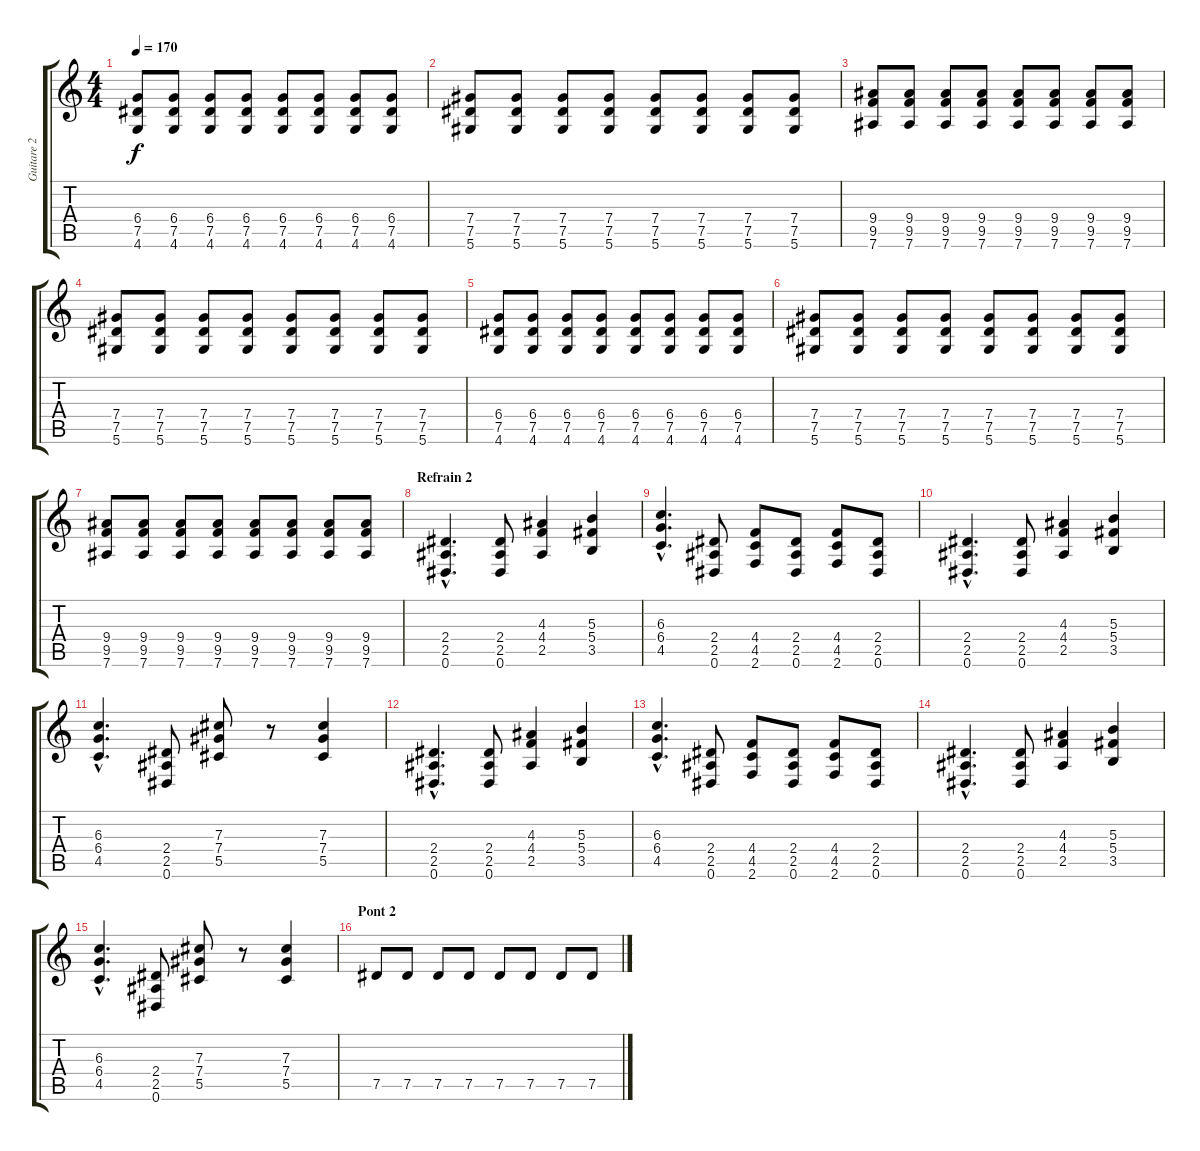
\track ("Guitare 2 - Greig Nori" "Guitare 2 ") {instrument distortionguitar}
\staff {score tabs}
\tuning (Eb4 Bb3 Gb3 Db3 Ab2 Eb2) {hide}
\ts (4 4)
\tempo 170
\clef g2
\ks c
(6.4 7.5 4.6).8{dy f} (6.4 7.5 4.6).8 (6.4 7.5 4.6).8 (6.4 7.5 4.6).8 (6.4 7.5 4.6).8 (6.4 7.5 4.6).8 (6.4 7.5 4.6).8 (6.4 7.5 4.6).8 |
(7.4 7.5 5.6).8 (7.4 7.5 5.6).8 (7.4 7.5 5.6).8 (7.4 7.5 5.6).8 (7.4 7.5 5.6).8 (7.4 7.5 5.6).8 (7.4 7.5 5.6).8 (7.4 7.5 5.6).8 |
(9.4 9.5 7.6).8 (9.4 9.5 7.6).8 (9.4 9.5 7.6).8 (9.4 9.5 7.6).8 (9.4 9.5 7.6).8 (9.4 9.5 7.6).8 (9.4 9.5 7.6).8 (9.4 9.5 7.6).8 |
(7.4 7.5 5.6).8 (7.4 7.5 5.6).8 (7.4 7.5 5.6).8 (7.4 7.5 5.6).8 (7.4 7.5 5.6).8 (7.4 7.5 5.6).8 (7.4 7.5 5.6).8 (7.4 7.5 5.6).8 |
(6.4 7.5 4.6).8 (6.4 7.5 4.6).8 (6.4 7.5 4.6).8 (6.4 7.5 4.6).8 (6.4 7.5 4.6).8 (6.4 7.5 4.6).8 (6.4 7.5 4.6).8 (6.4 7.5 4.6).8 |
(7.4 7.5 5.6).8 (7.4 7.5 5.6).8 (7.4 7.5 5.6).8 (7.4 7.5 5.6).8 (7.4 7.5 5.6).8 (7.4 7.5 5.6).8 (7.4 7.5 5.6).8 (7.4 7.5 5.6).8 |
(9.4 9.5 7.6).8 (9.4 9.5 7.6).8 (9.4 9.5 7.6).8 (9.4 9.5 7.6).8 (9.4 9.5 7.6).8 (9.4 9.5 7.6).8 (9.4 9.5 7.6).8 (9.4 9.5 7.6).8 |
\section ("" "Refrain 2")
(2.4{hac} 2.5{hac} 0.6{hac}).4{d} (2.4 2.5 0.6).8 (4.3 4.4 2.5).4 (5.3 5.4 3.5).4 |
(6.3{hac} 6.4{hac} 4.5{hac}).4{d} (2.4 2.5 0.6).8 (4.4 4.5 2.6).8 (2.4 2.5 0.6).8 (4.4 4.5 2.6).8 (2.4 2.5 0.6).8 |
(2.4{hac} 2.5{hac} 0.6{hac}).4{d} (2.4 2.5 0.6).8 (4.3 4.4 2.5).4 (5.3 5.4 3.5).4 |
(6.3{hac} 6.4{hac} 4.5{hac}).4{d} (2.4 2.5 0.6).8 (7.3 7.4 5.5).8 r.8 (7.3 7.4 5.5).4 |
(2.4{hac} 2.5{hac} 0.6{hac}).4{d} (2.4 2.5 0.6).8 (4.3 4.4 2.5).4 (5.3 5.4 3.5).4 |
(6.3{hac} 6.4{hac} 4.5{hac}).4{d} (2.4 2.5 0.6).8 (4.4 4.5 2.6).8 (2.4 2.5 0.6).8 (4.4 4.5 2.6).8 (2.4 2.5 0.6).8 |
(2.4{hac} 2.5{hac} 0.6{hac}).4{d} (2.4 2.5 0.6).8 (4.3 4.4 2.5).4 (5.3 5.4 3.5).4 |
(6.3{hac} 6.4{hac} 4.5{hac}).4{d} (2.4 2.5 0.6).8 (7.3 7.4 5.5).8 r.8 (7.3 7.4 5.5).4 |
\section ("" "Pont 2")
7.5.8 7.5.8 7.5.8 7.5.8 7.5.8 7.5.8 7.5.8 7.5.8
